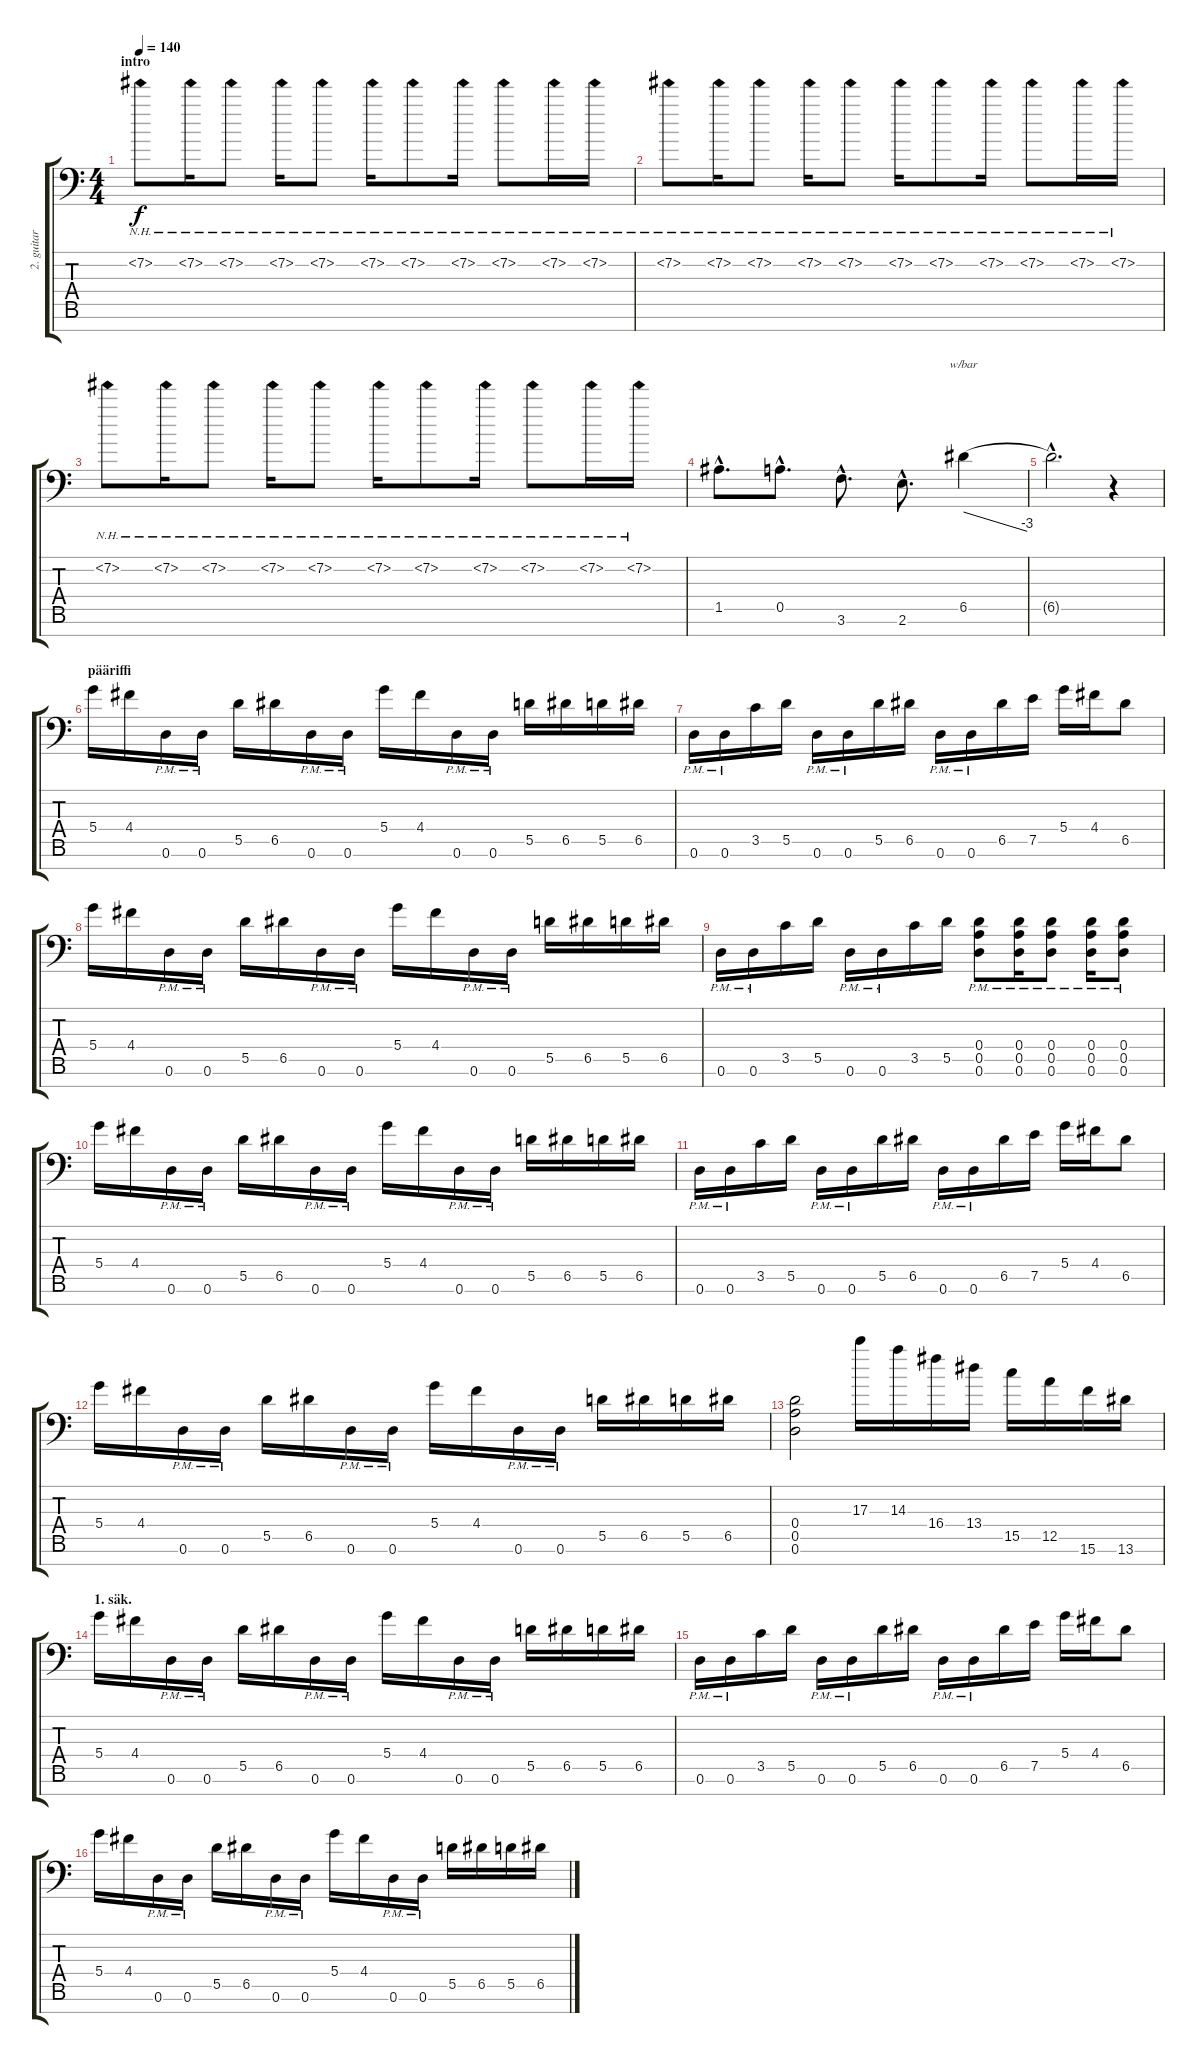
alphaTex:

\track ("2. guitar" "2. guitar") {instrument distortionguitar}
\staff {score tabs}
\tuning (E4 B3 G3 D3 A2 D2 A1) {hide}
\ts (4 4)
\section ("" "intro")
\tempo 140
\clef f4
\ks c
7.2{nh}.8{dy f instrument distortionguitar} 7.2{nh}.16 7.2{nh}.8 7.2{nh}.16 7.2{nh}.8 7.2{nh}.16 7.2{nh}.8 7.2{nh}.16 7.2{nh}.8 7.2{nh}.16 7.2{nh}.16 |
7.2{nh}.8 7.2{nh}.16 7.2{nh}.8 7.2{nh}.16 7.2{nh}.8 7.2{nh}.16 7.2{nh}.8 7.2{nh}.16 7.2{nh}.8 7.2{nh}.16 7.2{nh}.16 |
7.2{nh}.8 7.2{nh}.16 7.2{nh}.8 7.2{nh}.16 7.2{nh}.8 7.2{nh}.16 7.2{nh}.8 7.2{nh}.16 7.2{nh}.8 7.2{nh}.16 7.2{nh}.16 |
1.5{hac}.8{d} 0.5{hac}.8{d} 3.6{hac}.8{d} 2.6{hac}.8{d} 6.5.4{tbe (dive default 0 0 60 -12) balance 8 instrument guitarharmonics} |
6.5{hac t}.2{d} r.4 |
\section ("" "pääriffi")
5.4.16{balance 16 instrument distortionguitar} 4.4.16 0.6{pm}.16 0.6{pm}.16 5.5.16 6.5.16 0.6{pm}.16 0.6{pm}.16 5.4.16 4.4.16 0.6{pm}.16 0.6{pm}.16 5.5.16 6.5.16 5.5.16 6.5.16 |
0.6{pm}.16 0.6{pm}.16 3.5.16 5.5.16 0.6{pm}.16 0.6{pm}.16 5.5.16 6.5.16 0.6{pm}.16 0.6{pm}.16 6.5.16 7.5.16 5.4.16 4.4.16 6.5.8 |
5.4.16 4.4.16 0.6{pm}.16 0.6{pm}.16 5.5.16 6.5.16 0.6{pm}.16 0.6{pm}.16 5.4.16 4.4.16 0.6{pm}.16 0.6{pm}.16 5.5.16 6.5.16 5.5.16 6.5.16 |
0.6{pm}.16 0.6{pm}.16 3.5.16 5.5.16 0.6{pm}.16 0.6{pm}.16 3.5.16 5.5.16 (0.4{pm} 0.5{pm} 0.6{pm}).8 (0.4{pm} 0.5{pm} 0.6{pm}).16 (0.4{pm} 0.5{pm} 0.6{pm}).8 (0.4{pm} 0.5{pm} 0.6{pm}).16 (0.4{pm} 0.5{pm} 0.6{pm}).8 |
5.4.16 4.4.16 0.6{pm}.16 0.6{pm}.16 5.5.16 6.5.16 0.6{pm}.16 0.6{pm}.16 5.4.16 4.4.16 0.6{pm}.16 0.6{pm}.16 5.5.16 6.5.16 5.5.16 6.5.16 |
0.6{pm}.16 0.6{pm}.16 3.5.16 5.5.16 0.6{pm}.16 0.6{pm}.16 5.5.16 6.5.16 0.6{pm}.16 0.6{pm}.16 6.5.16 7.5.16 5.4.16 4.4.16 6.5.8 |
5.4.16 4.4.16 0.6{pm}.16 0.6{pm}.16 5.5.16 6.5.16 0.6{pm}.16 0.6{pm}.16 5.4.16 4.4.16 0.6{pm}.16 0.6{pm}.16 5.5.16 6.5.16 5.5.16 6.5.16 |
(0.4 0.5 0.6).2 17.3.16 14.3.16 16.4.16 13.4.16 15.5.16 12.5.16 15.6.16 13.6.16 |
\section ("" "1. säk.")
5.4.16 4.4.16 0.6{pm}.16 0.6{pm}.16 5.5.16 6.5.16 0.6{pm}.16 0.6{pm}.16 5.4.16 4.4.16 0.6{pm}.16 0.6{pm}.16 5.5.16 6.5.16 5.5.16 6.5.16 |
0.6{pm}.16 0.6{pm}.16 3.5.16 5.5.16 0.6{pm}.16 0.6{pm}.16 5.5.16 6.5.16 0.6{pm}.16 0.6{pm}.16 6.5.16 7.5.16 5.4.16 4.4.16 6.5.8 |
5.4.16 4.4.16 0.6{pm}.16 0.6{pm}.16 5.5.16 6.5.16 0.6{pm}.16 0.6{pm}.16 5.4.16 4.4.16 0.6{pm}.16 0.6{pm}.16 5.5.16 6.5.16 5.5.16 6.5.16
